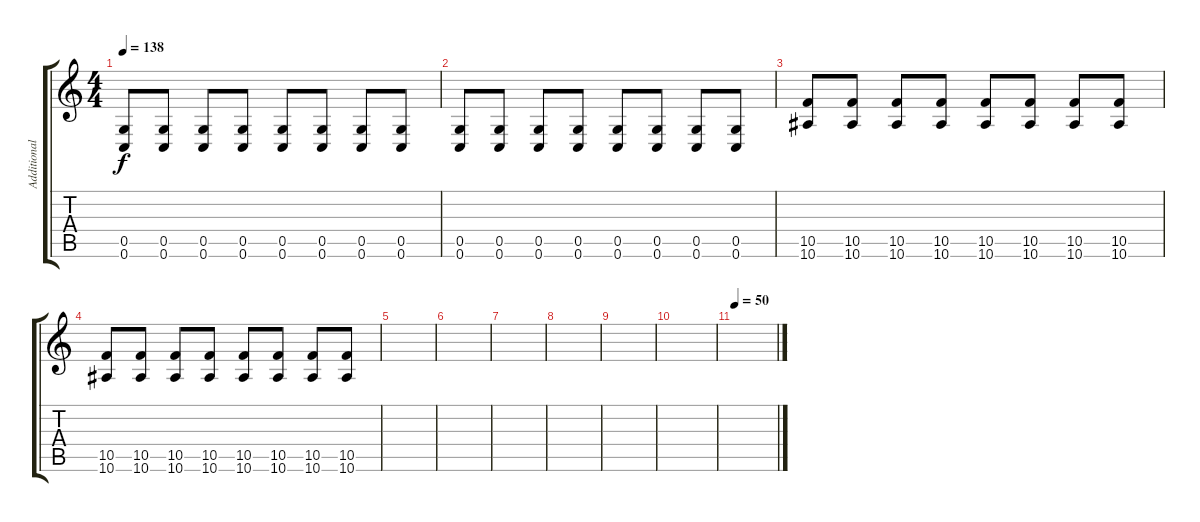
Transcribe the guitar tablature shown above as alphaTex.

\track ("Additional Guitar" "Additional") {instrument distortionguitar}
\staff {score tabs}
\tuning (D4 A3 F3 C3 G2 C2) {hide}
\ts (4 4)
\tempo 138
\clef g2
\ks c
(0.5 0.6).8{dy f} (0.5 0.6).8 (0.5 0.6).8 (0.5 0.6).8 (0.5 0.6).8 (0.5 0.6).8 (0.5 0.6).8 (0.5 0.6).8 |
(0.5 0.6).8 (0.5 0.6).8 (0.5 0.6).8 (0.5 0.6).8 (0.5 0.6).8 (0.5 0.6).8 (0.5 0.6).8 (0.5 0.6).8 |
(10.5 10.6).8 (10.5 10.6).8 (10.5 10.6).8 (10.5 10.6).8 (10.5 10.6).8 (10.5 10.6).8 (10.5 10.6).8 (10.5 10.6).8 |
(10.5 10.6).8 (10.5 10.6).8 (10.5 10.6).8 (10.5 10.6).8 (10.5 10.6).8 (10.5 10.6).8 (10.5 10.6).8 (10.5 10.6).8 |
|
|
|
|
|
|
\tempo 50
